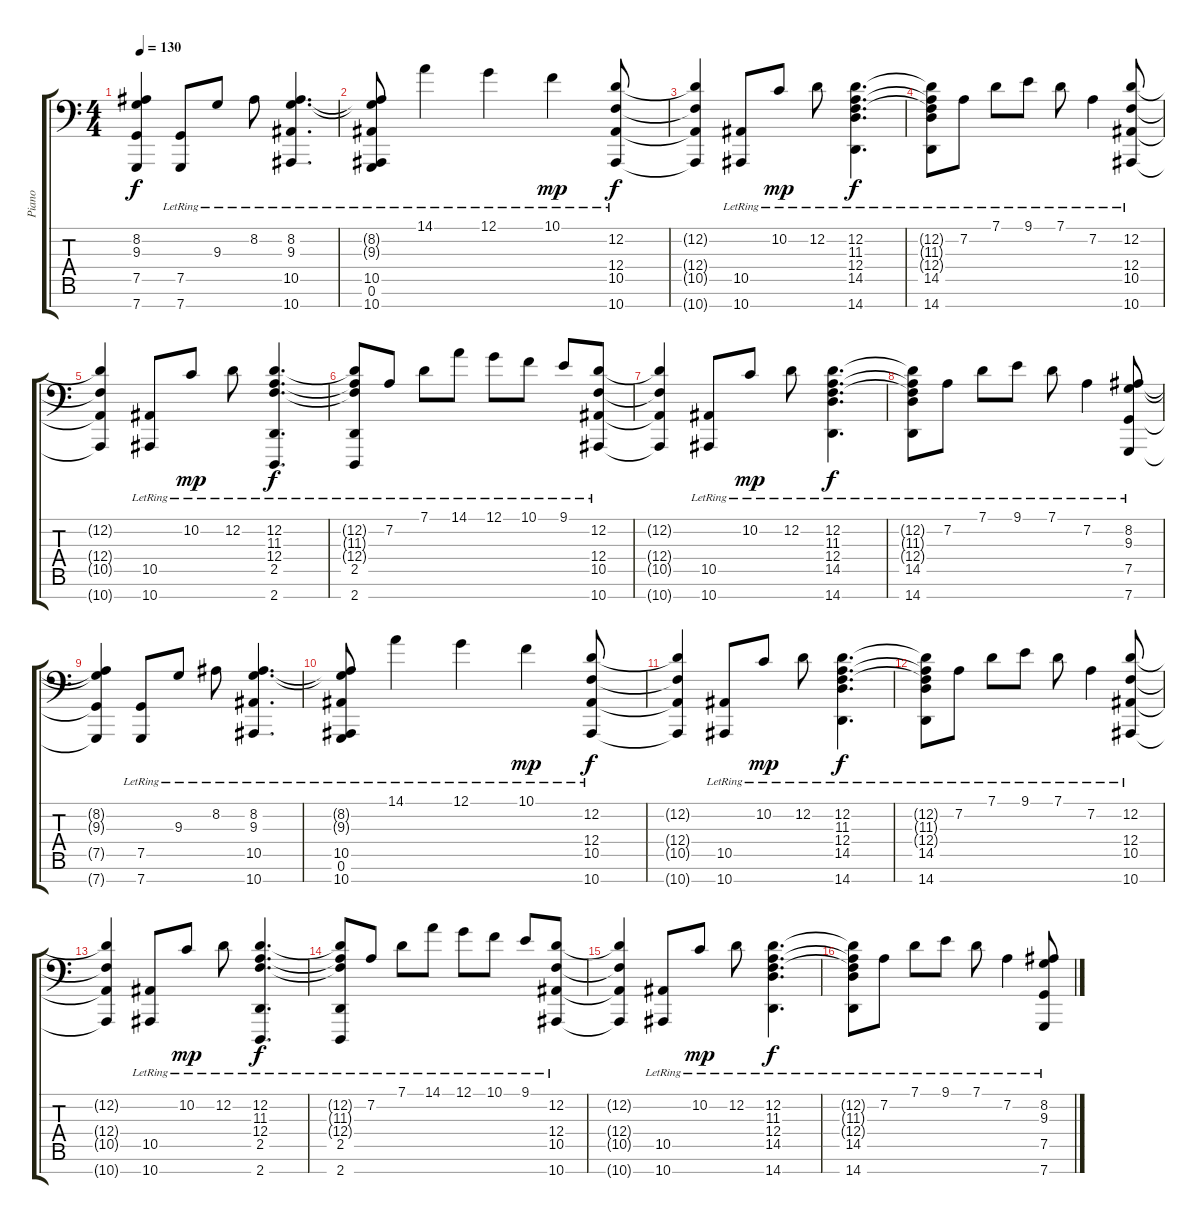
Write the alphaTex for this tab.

\track ("Piano" "Piano") {instrument brightacousticpiano}
\staff {score tabs}
\tuning (G3 D3 Bb2 F2 C2 G1 C1) {hide}
\ts (4 4)
\tempo 130
\clef f4
\ks c
(8.2{t} 9.3{t} 7.5{t} 7.7{t}).4{dy f} (7.5{lr} 7.7{lr}).8 9.3{lr}.8 8.2{lr}.8 (8.2{lr} 9.3{lr} 10.5{lr} 10.7{lr}).4{d} |
(8.2{t} 9.3{t} 10.5{lr} 0.6 10.7{lr}).8 14.1{lr}.4 12.1{lr}.4 10.1{lr}.4{dy mp} (12.2{lr} 12.4{lr} 10.5{lr} 10.7{lr}).8{dy f} |
(12.2{t} 12.4{t} 10.5{t} 10.7{t}).4 (10.5{lr} 10.7{lr}).8 10.2{lr}.8{dy mp} 12.2{lr}.8 (12.2{lr} 11.3{lr} 12.4{lr} 14.5{lr} 14.7{lr}).4{d dy f} |
(12.2{t} 11.3{t} 12.4{t} 14.5{lr} 14.7{lr}).8 7.2{lr}.8 7.1{lr}.8 9.1{lr}.8 7.1{lr}.8 7.2{lr}.4 (12.2{lr} 12.4{lr} 10.5{lr} 10.7{lr}).8 |
(12.2{t} 12.4{t} 10.5{t} 10.7{t}).4 (10.5{lr} 10.7{lr}).8 10.2{lr}.8{dy mp} 12.2{lr}.8 (12.2{lr} 11.3{lr} 12.4{lr} 2.5{lr} 2.7{lr}).4{d dy f} |
(12.2{t} 11.3{t} 12.4{t} 2.5{lr} 2.7{lr}).8 7.2{lr}.8 7.1{lr}.8 14.1{lr}.8 12.1{lr}.8 10.1{lr}.8 9.1{lr}.8 (12.2{lr} 12.4{lr} 10.5{lr} 10.7{lr}).8 |
(12.2{t} 12.4{t} 10.5{t} 10.7{t}).4 (10.5{lr} 10.7{lr}).8 10.2{lr}.8{dy mp} 12.2{lr}.8 (12.2{lr} 11.3{lr} 12.4{lr} 14.5{lr} 14.7{lr}).4{d dy f} |
(12.2{t} 11.3{t} 12.4{t} 14.5{lr} 14.7{lr}).8 7.2{lr}.8 7.1{lr}.8 9.1{lr}.8 7.1{lr}.8 7.2{lr}.4 (8.2{lr} 9.3{lr} 7.5{lr} 7.7{lr}).8 |
(8.2{t} 9.3{t} 7.5{t} 7.7{t}).4 (7.5{lr} 7.7{lr}).8 9.3{lr}.8 8.2{lr}.8 (8.2{lr} 9.3{lr} 10.5{lr} 10.7{lr}).4{d} |
(8.2{t} 9.3{t} 10.5{lr} 0.6 10.7{lr}).8 14.1{lr}.4 12.1{lr}.4 10.1{lr}.4{dy mp} (12.2{lr} 12.4{lr} 10.5{lr} 10.7{lr}).8{dy f} |
(12.2{t} 12.4{t} 10.5{t} 10.7{t}).4 (10.5{lr} 10.7{lr}).8 10.2{lr}.8{dy mp} 12.2{lr}.8 (12.2{lr} 11.3{lr} 12.4{lr} 14.5{lr} 14.7{lr}).4{d dy f} |
(12.2{t} 11.3{t} 12.4{t} 14.5{lr} 14.7{lr}).8 7.2{lr}.8 7.1{lr}.8 9.1{lr}.8 7.1{lr}.8 7.2{lr}.4 (12.2{lr} 12.4{lr} 10.5{lr} 10.7{lr}).8 |
(12.2{t} 12.4{t} 10.5{t} 10.7{t}).4{volume 0} (10.5{lr} 10.7{lr}).8 10.2{lr}.8{dy mp} 12.2{lr}.8 (12.2{lr} 11.3{lr} 12.4{lr} 2.5{lr} 2.7{lr}).4{d dy f} |
(12.2{t} 11.3{t} 12.4{t} 2.5{lr} 2.7{lr}).8 7.2{lr}.8 7.1{lr}.8 14.1{lr}.8 12.1{lr}.8 10.1{lr}.8 9.1{lr}.8 (12.2{lr} 12.4{lr} 10.5{lr} 10.7{lr}).8 |
(12.2{t} 12.4{t} 10.5{t} 10.7{t}).4 (10.5{lr} 10.7{lr}).8 10.2{lr}.8{dy mp} 12.2{lr}.8 (12.2{lr} 11.3{lr} 12.4{lr} 14.5{lr} 14.7{lr}).4{d dy f} |
(12.2{t} 11.3{t} 12.4{t} 14.5{lr} 14.7{lr}).8 7.2{lr}.8 7.1{lr}.8 9.1{lr}.8 7.1{lr}.8 7.2{lr}.4 (8.2{lr} 9.3{lr} 7.5{lr} 7.7{lr}).8
